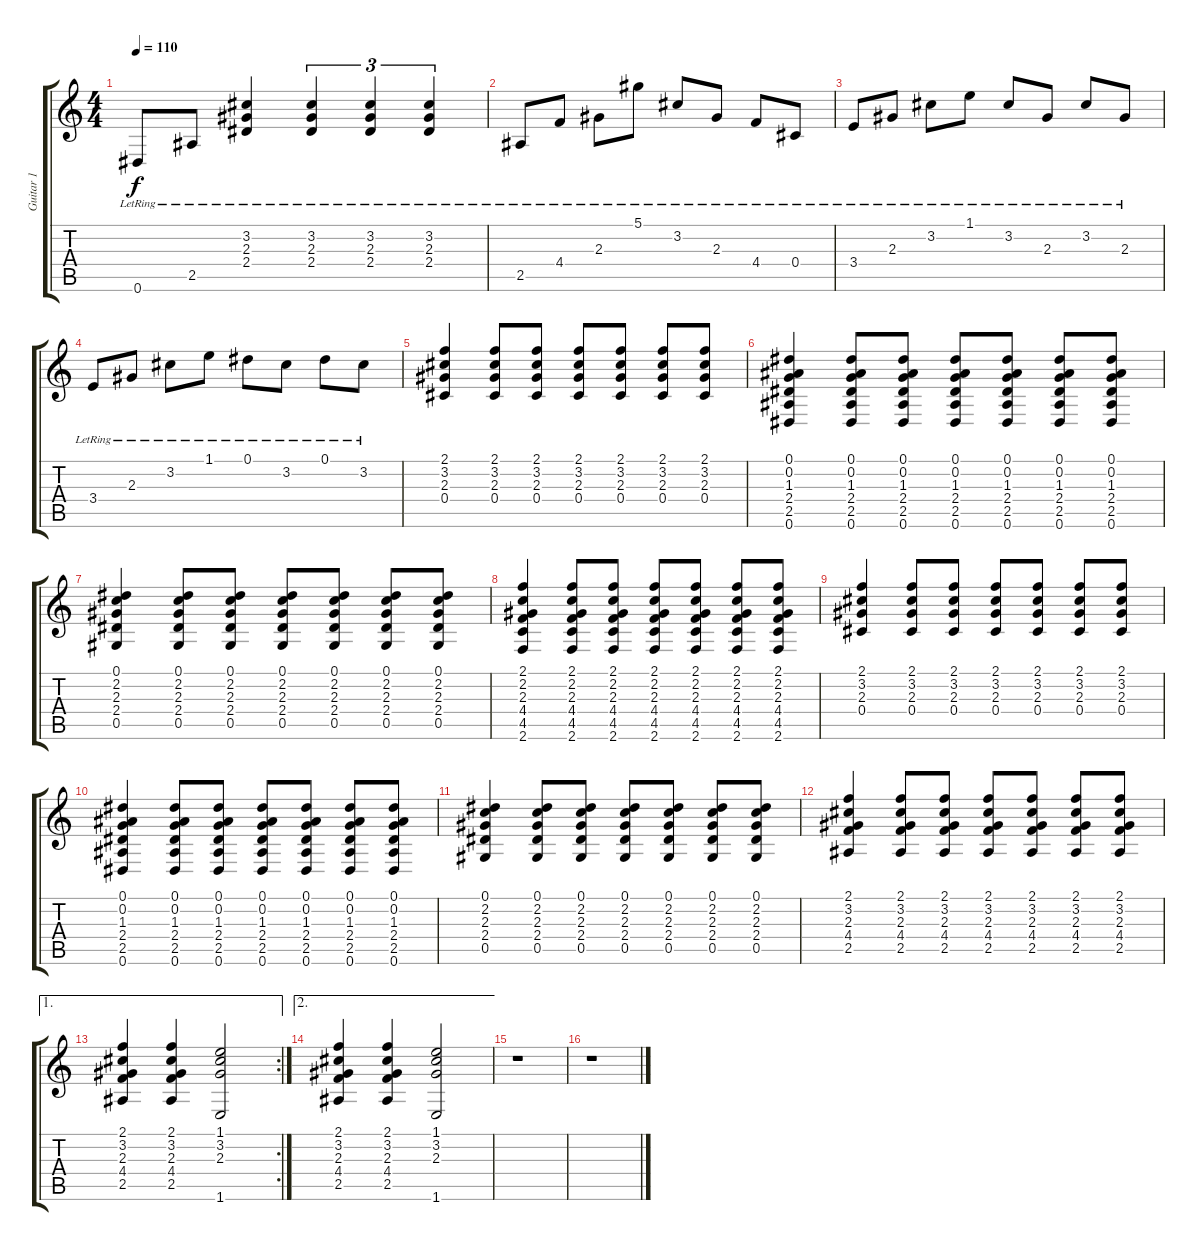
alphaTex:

\track ("Guitar 1" "Guitar 1") {instrument overdrivenguitar}
\staff {score tabs}
\tuning (Eb4 Bb3 Gb3 Db3 Ab2 Eb2) {hide}
\ts (4 4)
\tempo 110
\clef g2
\ks c
0.6{lr}.8{dy f} 2.5{lr}.8 (3.2{lr} 2.3{lr} 2.4{lr}).4 (3.2{lr} 2.3{lr} 2.4{lr}).4{tu (3 2)} (3.2{lr} 2.3{lr} 2.4{lr}).4{tu (3 2)} (3.2{lr} 2.3{lr} 2.4{lr}).4{tu (3 2)} |
2.5{lr}.8 4.4{lr}.8 2.3{lr}.8 5.1{lr}.8 3.2{lr}.8 2.3{lr}.8 4.4{lr}.8 0.4{lr}.8 |
3.4{lr}.8 2.3{lr}.8 3.2{lr}.8 1.1{lr}.8 3.2{lr}.8 2.3{lr}.8 3.2{lr}.8 2.3{lr}.8 |
3.4{lr}.8 2.3{lr}.8 3.2{lr}.8 1.1{lr}.8 0.1{lr}.8 3.2{lr}.8 0.1{lr}.8 3.2{lr}.8 |
(2.1 3.2 2.3 0.4).4 (2.1 3.2 2.3 0.4).8 (2.1 3.2 2.3 0.4).8 (2.1 3.2 2.3 0.4).8 (2.1 3.2 2.3 0.4).8 (2.1 3.2 2.3 0.4).8 (2.1 3.2 2.3 0.4).8 |
(0.1 0.2 1.3 2.4 2.5 0.6).4 (0.1 0.2 1.3 2.4 2.5 0.6).8 (0.1 0.2 1.3 2.4 2.5 0.6).8 (0.1 0.2 1.3 2.4 2.5 0.6).8 (0.1 0.2 1.3 2.4 2.5 0.6).8 (0.1 0.2 1.3 2.4 2.5 0.6).8 (0.1 0.2 1.3 2.4 2.5 0.6).8 |
(0.1 2.2 2.3 2.4 0.5).4 (0.1 2.2 2.3 2.4 0.5).8 (0.1 2.2 2.3 2.4 0.5).8 (0.1 2.2 2.3 2.4 0.5).8 (0.1 2.2 2.3 2.4 0.5).8 (0.1 2.2 2.3 2.4 0.5).8 (0.1 2.2 2.3 2.4 0.5).8 |
(2.1 2.2 2.3 4.4 4.5 2.6).4 (2.1 2.2 2.3 4.4 4.5 2.6).8 (2.1 2.2 2.3 4.4 4.5 2.6).8 (2.1 2.2 2.3 4.4 4.5 2.6).8 (2.1 2.2 2.3 4.4 4.5 2.6).8 (2.1 2.2 2.3 4.4 4.5 2.6).8 (2.1 2.2 2.3 4.4 4.5 2.6).8 |
(2.1 3.2 2.3 0.4).4 (2.1 3.2 2.3 0.4).8 (2.1 3.2 2.3 0.4).8 (2.1 3.2 2.3 0.4).8 (2.1 3.2 2.3 0.4).8 (2.1 3.2 2.3 0.4).8 (2.1 3.2 2.3 0.4).8 |
(0.1 0.2 1.3 2.4 2.5 0.6).4 (0.1 0.2 1.3 2.4 2.5 0.6).8 (0.1 0.2 1.3 2.4 2.5 0.6).8 (0.1 0.2 1.3 2.4 2.5 0.6).8 (0.1 0.2 1.3 2.4 2.5 0.6).8 (0.1 0.2 1.3 2.4 2.5 0.6).8 (0.1 0.2 1.3 2.4 2.5 0.6).8 |
(0.1 2.2 2.3 2.4 0.5).4 (0.1 2.2 2.3 2.4 0.5).8 (0.1 2.2 2.3 2.4 0.5).8 (0.1 2.2 2.3 2.4 0.5).8 (0.1 2.2 2.3 2.4 0.5).8 (0.1 2.2 2.3 2.4 0.5).8 (0.1 2.2 2.3 2.4 0.5).8 |
(2.1 3.2 2.3 4.4 2.5).4 (2.1 3.2 2.3 4.4 2.5).8 (2.1 3.2 2.3 4.4 2.5).8 (2.1 3.2 2.3 4.4 2.5).8 (2.1 3.2 2.3 4.4 2.5).8 (2.1 3.2 2.3 4.4 2.5).8 (2.1 3.2 2.3 4.4 2.5).8 |
\ae 1
\rc 2
(2.1 3.2 2.3 4.4 2.5).4 (2.1 3.2 2.3 4.4 2.5).4 (1.1 3.2 2.3 1.6).2 |
\ae 2
(2.1 3.2 2.3 4.4 2.5).4 (2.1 3.2 2.3 4.4 2.5).4 (1.1 3.2 2.3 1.6).2 |
r.1 |
r.1
